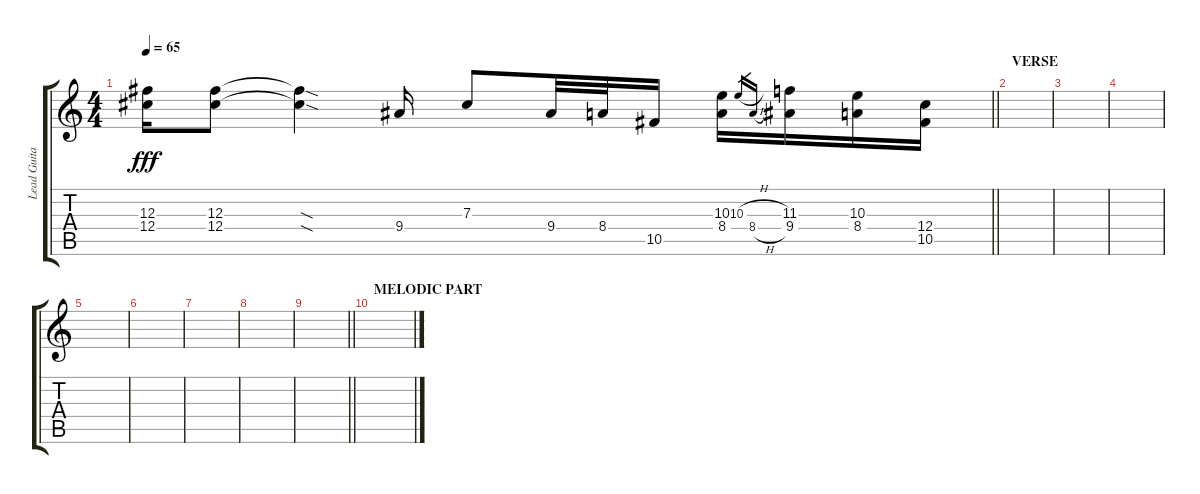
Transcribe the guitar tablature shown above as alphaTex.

\track ("Lead Guitar - Iommy" "Lead Guita") {instrument distortionguitar}
\staff {score tabs}
\tuning (Eb4 Bb3 Gb3 Db3 Ab2 Eb2) {hide}
\ts (4 4)
\tempo 65
\clef g2
\barLineRight lightlight
\ks c
(12.3 12.4).16{dy fff} (12.3 12.4).8 (12.3{sod t} 12.4{sod t}).4 9.4.16 7.3.8 9.4.32 8.4.32 10.5.16 (10.3 8.4).16 10.3{h}.16{gr} 8.4{h}.16{gr} (11.3 9.4).16 (10.3 8.4).16 (12.4 10.5).16 |
\section ("" "VERSE")
|
|
|
|
|
|
|
\barLineRight lightlight
|
\section ("" "MELODIC PART")
